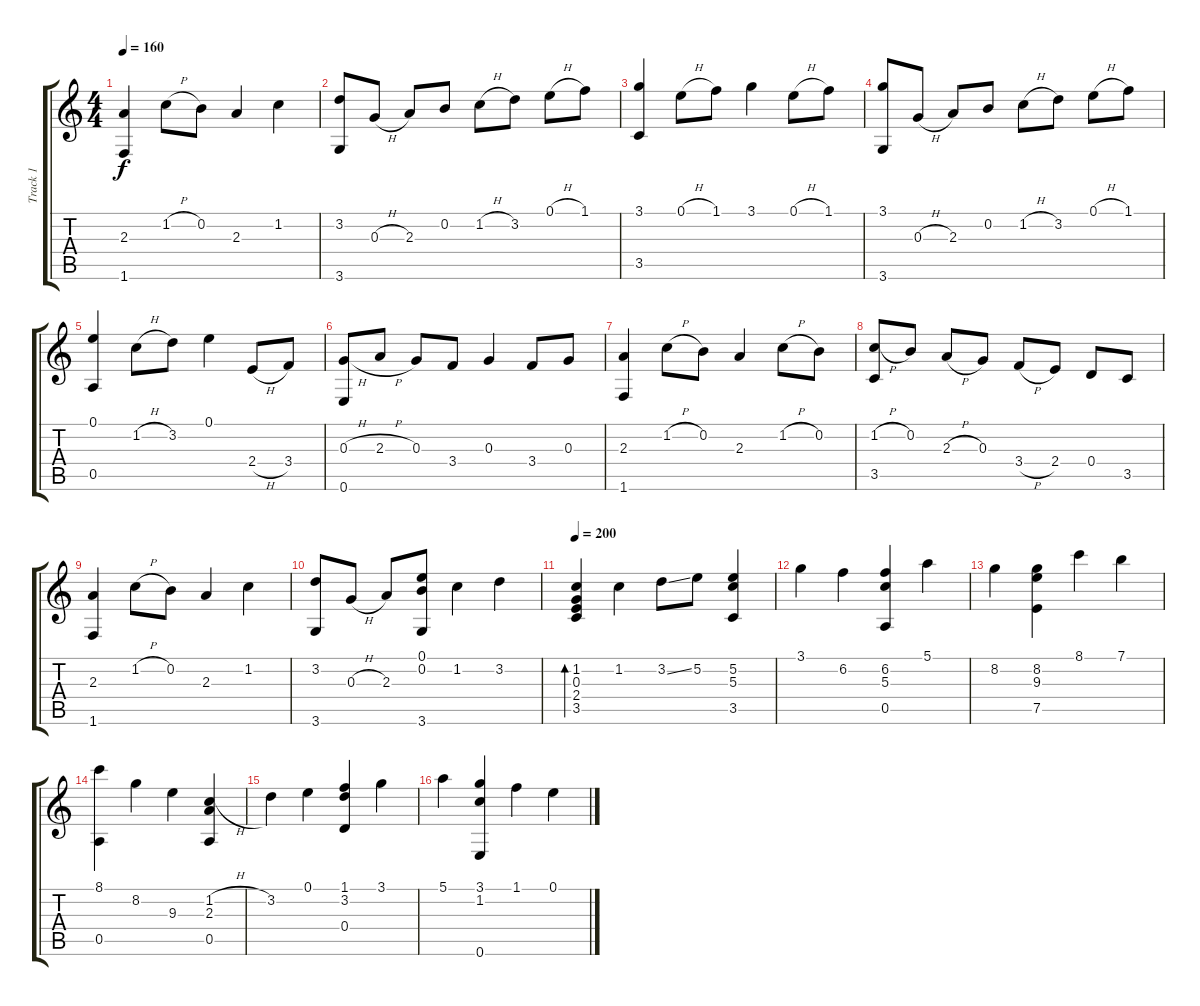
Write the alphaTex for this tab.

\track ("Track 1" "Track 1") {instrument acousticguitarnylon}
\staff {score tabs}
\tuning (E4 B3 G3 D3 A2 E2) {hide}
\ts (4 4)
\tempo 160
\clef g2
\ks c
(2.3 1.6).4{dy f} 1.2{h}.8 0.2.8 2.3.4 1.2.4 |
(3.2 3.6).8 0.3{h}.8 2.3.8 0.2.8 1.2{h}.8 3.2.8 0.1{h}.8 1.1.8 |
(3.1 3.5).4 0.1{h}.8 1.1.8 3.1.4 0.1{h}.8 1.1.8 |
(3.1 3.6).8 0.3{h}.8 2.3.8 0.2.8 1.2{h}.8 3.2.8 0.1{h}.8 1.1.8 |
(0.1 0.5).4 1.2{h}.8 3.2.8 0.1.4 2.4{h}.8 3.4.8 |
(0.3{h} 0.6).8 2.3{h}.8 0.3.8 3.4.8 0.3.4 3.4.8 0.3.8 |
(2.3 1.6).4 1.2{h}.8 0.2.8 2.3.4 1.2{h}.8 0.2.8 |
(1.2{h} 3.5).8 0.2.8 2.3{h}.8 0.3.8 3.4{h}.8 2.4.8 0.4.8 3.5.8 |
(2.3 1.6).4 1.2{h}.8 0.2.8 2.3.4 1.2.4 |
(3.2 3.6).8 0.3{h}.8 2.3.8 (0.1 0.2 3.6).8 1.2.4 3.2.4 |
\tempo 200
(1.2 0.3 2.4 3.5).4{bd 240} 1.2.4 3.2{ss}.8 5.2.8 (5.2 5.3 3.5).4 |
3.1.4 6.2.4 (6.2 5.3 0.5).4 5.1.4 |
8.2.4 (8.2 9.3 7.5).4 8.1.4 7.1.4 |
(8.1 0.5).4 8.2.4 9.3.4 (1.2{h} 2.3 0.5).4 |
3.2.4 0.1.4 (1.1 3.2 0.4).4 3.1.4 |
5.1.4 (3.1 1.2 0.6).4 1.1.4 0.1.4
